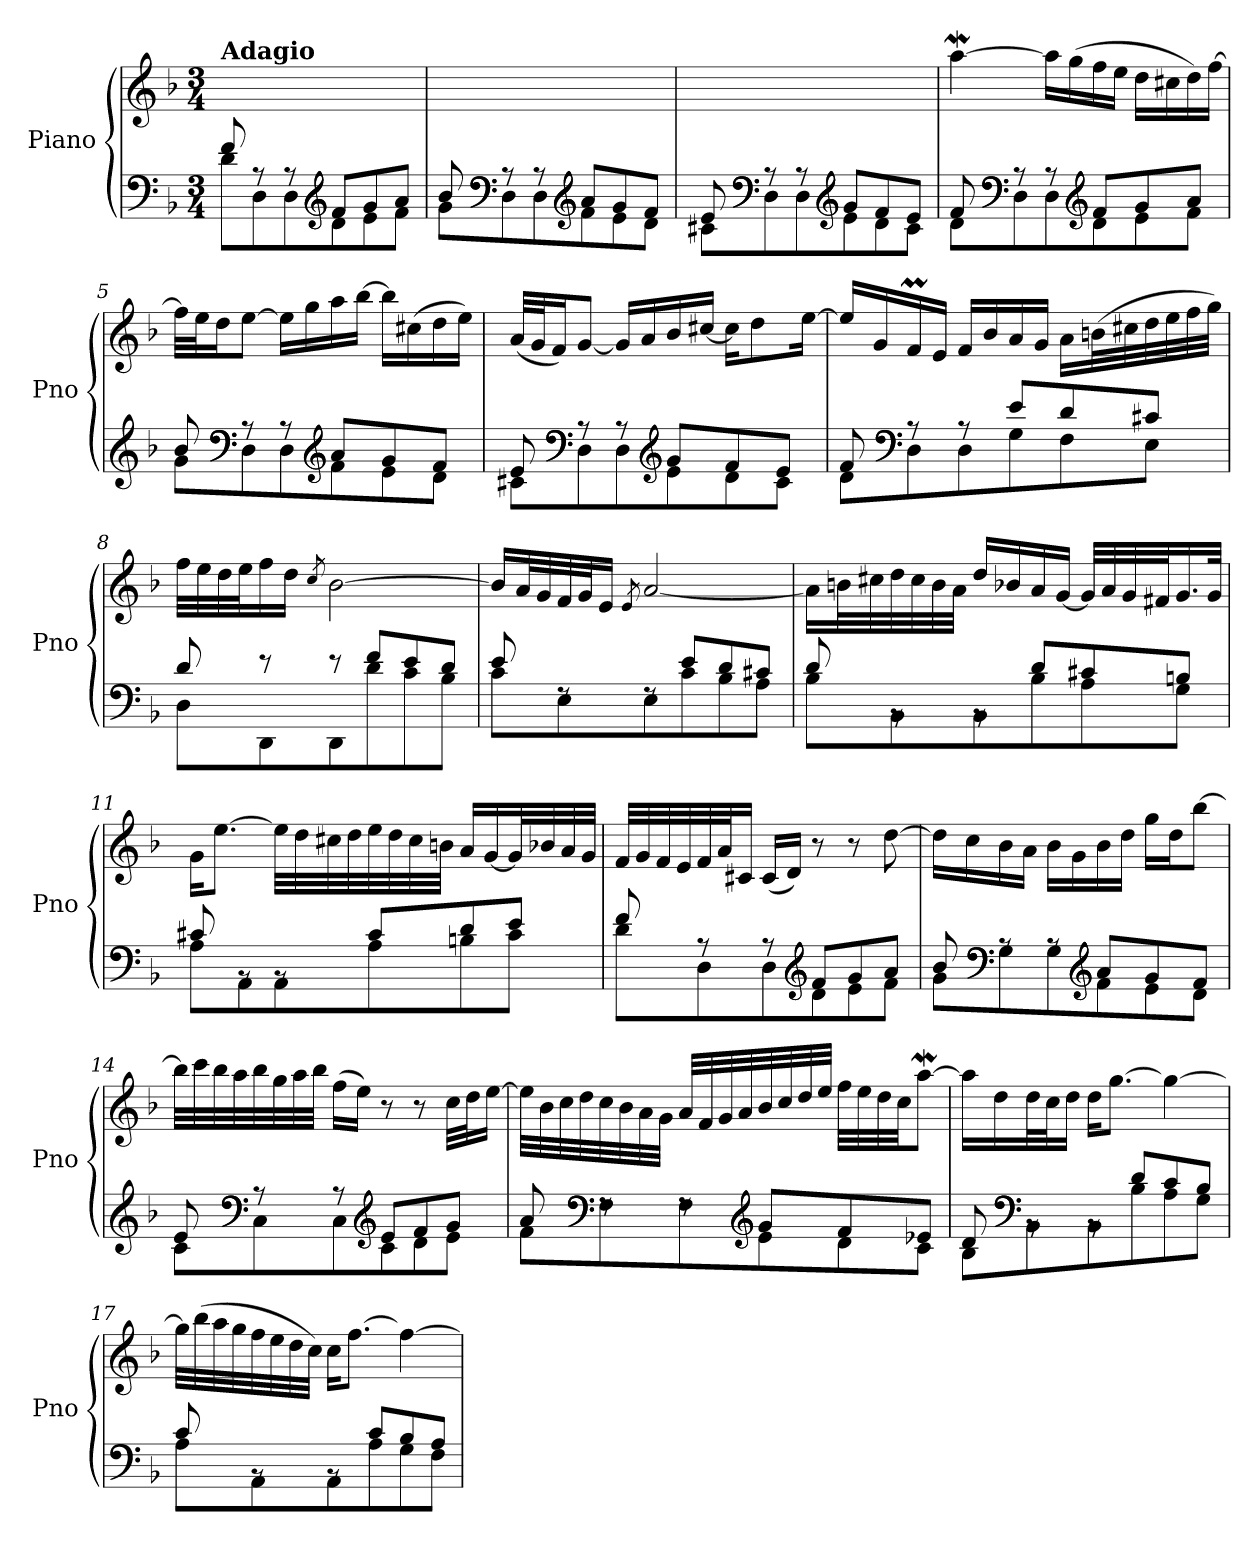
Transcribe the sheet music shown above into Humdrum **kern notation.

**kern	**kern
*part1	*part1
*staff2	*staff1
*I"Piano	*
*I'Pno	*
*clefF4	*clefG2
*k[b-]	*k[b-]
*M3/4	*M3/4
=1	=1
*^	*
!	!	!LO:TX:a:B:t=Adagio
8f/	8d\L	2.ryy
8r	8D\	.
8r	8D\	.
*clefG2	*	*
8f/L	8d\	.
8g/	8e\	.
8a/J	8f\J	.
=2	=2	=2
8b-/	8g\L	2.ryy
*clefF4	*	*
8r	8D\	.
8r	8D\	.
*clefG2	*	*
8a/L	8f\	.
8g/	8e\	.
8f/J	8d\J	.
=3	=3	=3
8e/	8c#X\L	2.ryy
*clefF4	*	*
8r	8D\	.
8r	8D\	.
*clefG2	*	*
8g/L	8e\	.
8f/	8d\	.
8e/J	8c#\J	.
=4	=4	=4
8f/	8d\L	[4aaW\
*clefF4	*	*
8r	8D\	.
8r	8D\	16aa\LL]
.	.	(16gg\
*clefG2	*	*
8f/L	8d\	16ff\
.	.	16ee\JJ
8g/	8e\	16dd\LL
.	.	16cc#X\
8a/J	8f\J	16dd\)
.	.	[16ff\JJ
!!LO:LB:g=z
=5	=5	=5
8b-/	8g\L	32ff\LLL]
.	.	32ee\J
.	.	16dd\J
*clefF4	*	*
8r	8D\	[8ee\J
8r	8D\	16ee\LL]
.	.	16gg\
*clefG2	*	*
8a/L	8f\	16aa\
.	.	[16bb-\JJ
8g/	8e\	16bb-\LL]
.	.	(16cc#X\
8f/J	8d\J	16dd\
.	.	16ee\JJ)
=6	=6	=6
8e/	8c#X\L	(32a/LLL
.	.	32g/J
.	.	16f/J)
*clefF4	*	*
8r	8D\	[8g/J
8r	8D\	16g/LL]
.	.	16a/
*clefG2	*	*
8g/L	8e\	16b-/
.	.	[16cc#X/JJ
8f/	8d\	16cc#\KL]
.	.	8dd\
8e/J	8c#\J	.
.	.	[16ee\Jk
=7	=7	=7
8f/	8d\L	16ee/LL]
.	.	16g/
*clefF4	*	*
8r	8D\	16fM/
.	.	16e/JJ
8r	8D\	16f/LL
.	.	16b-/
8e/L	8G\	16a/
.	.	16g/JJ
8d/	8F\	16a\LL
.	.	(32bn\L
.	.	32cc#X\
8c#X/J	8E\J	32dd\
.	.	32ee\
.	.	32ff\
.	.	32gg\JJJ)
!!LO:LB:g=z
=8	=8	=8
8d/	8D\L	32ff\LLL
.	.	32ee\
.	.	32dd\
.	.	32ee\J
8r	8DD\	16ff\
.	.	16dd\JJ
.	.	8qcc/
8r	8DD\	[2b-\
8f/L	8d\	.
8e/	8c\	.
8d/J	8B-\J	.
=9	=9	=9
8e/	8c\L	16b-/LL]
.	.	32a/L
.	.	32g/
8rF	8E\	32f/
.	.	32g/J
.	.	16e/JJ
.	.	8qe/
8rF	8E\	[2a/
8e/L	8c\	.
8d/	8B-\	.
8c#X/J	8A\J	.
=10	=10	=10
8d/	8B-\L	16a\LL]
.	.	32bn\L
.	.	32cc#X\
8rBB	8BB-\	32dd\
.	.	32cc#\
.	.	32b\
.	.	32a\JJJ
8rBB	8BB-\	16dd/LL
.	.	16b-X/
8d/L	8B-\	16a/
.	.	[16g/JJ
8c#X/	8A\	32g/LLL]
.	.	32a/
.	.	32g/
.	.	32f#X/J
8Bn/J	8G\J	16.g/
.	.	32g/JJk
!!LO:LB:g=z
=11	=11	=11
8c#X/	8A\L	16g\KL
.	.	[8.ee\J
8rBB	8AA\	.
8rBB	8AA\	32ee\LLL]
.	.	32dd\
.	.	32cc#X\
.	.	32dd\
8c#/L	8A\	32ee\
.	.	32dd\
.	.	32cc#\
.	.	32bn\JJJ
8d/	8Bn\	16a/LL
.	.	[16g/
8e/J	8c#\J	32g/L]
.	.	32b-X/
.	.	32a/
.	.	32g/JJJ
=12	=12	=12
8f/	8d\L	32f/LLL
.	.	32g/
.	.	32f/
.	.	32e/
8r	8D\	32f/
.	.	32a/J
.	.	16c#X/JJ
8r	8D\	(16c#/LL
.	.	16d/JJ)
*clefG2	*	*
8f/L	8d\	8r
8g/	8e\	8r
8a/J	8f\J	[8dd\
=13	=13	=13
8b-/	8g\L	16dd\LL]
.	.	16cc\
*clefF4	*	*
8rA	8G\	16b-\
.	.	16a\JJ
8rA	8G\	16b-\LL
.	.	16g\
*clefG2	*	*
8a/L	8f\	16b-\
.	.	16dd\JJ
8g/	8e\	16gg\LL
.	.	16dd\J
8f/J	8d\J	[8bb-\J
!!LO:LB:g=z
=14	=14	=14
8e/	8c\L	32bb-\LLL]
.	.	32ccc\
.	.	32bb-\
.	.	32aa\
*clefF4	*	*
8r	8C\	32bb-\
.	.	32gg\
.	.	32aa\
.	.	32bb-\JJJ
8r	8C\	(16ff\LL
.	.	16ee\JJ)
*clefG2	*	*
8e/L	8c\	8r
8f/	8d\	8r
8g/J	8e\J	32cc\LLL
.	.	32dd\J
.	.	[16ee\JJ
=15	=15	=15
8a/	8f\L	32ee\LLL]
.	.	32b-\
.	.	32cc\
.	.	32dd\
*clefF4	*	*
8rF	8F\	32cc\
.	.	32b-\
.	.	32a\
.	.	32g\JJJ
8rF	8F\	32a/LLL
.	.	32f/
.	.	32g/
.	.	32a/
*clefG2	*	*
8g/L	8e\	32b-/
.	.	32cc/
.	.	32dd/
.	.	32ee/JJJ
8f/	8d\	32ff\LLL
.	.	32ee\
.	.	32dd\
.	.	32cc\JJ
8e-X/J	8c\J	[8aaW\J
=16	=16	=16
8d/	8B-\L	16aa\LL]
.	.	16dd\
*clefF4	*	*
8rBB	8BB-\	32dd\L
.	.	32cc\J
.	.	16dd\JJ
8rBB	8BB-\	16dd\KL
.	.	[8.gg\J
8d/L	8B-\	.
8c/	8A\	4gg\_
8B-/J	8G\J	.
!!LO:LB:g=z
=17	=17	=17
8c/	8A\L	32gg\LLL]
.	.	(32bb-\
.	.	32aa\
.	.	32gg\
8rBB	8AA\	32ff\
.	.	32ee\
.	.	32dd\
.	.	32cc\JJJ)
8rBB	8AA\	16cc\KL
.	.	[8.ff\J
8c/L	8A\	.
8B-/	8G\	4ff\_
8A/J	8F\J	.
*v	*v	*
=	=
*-	*-
